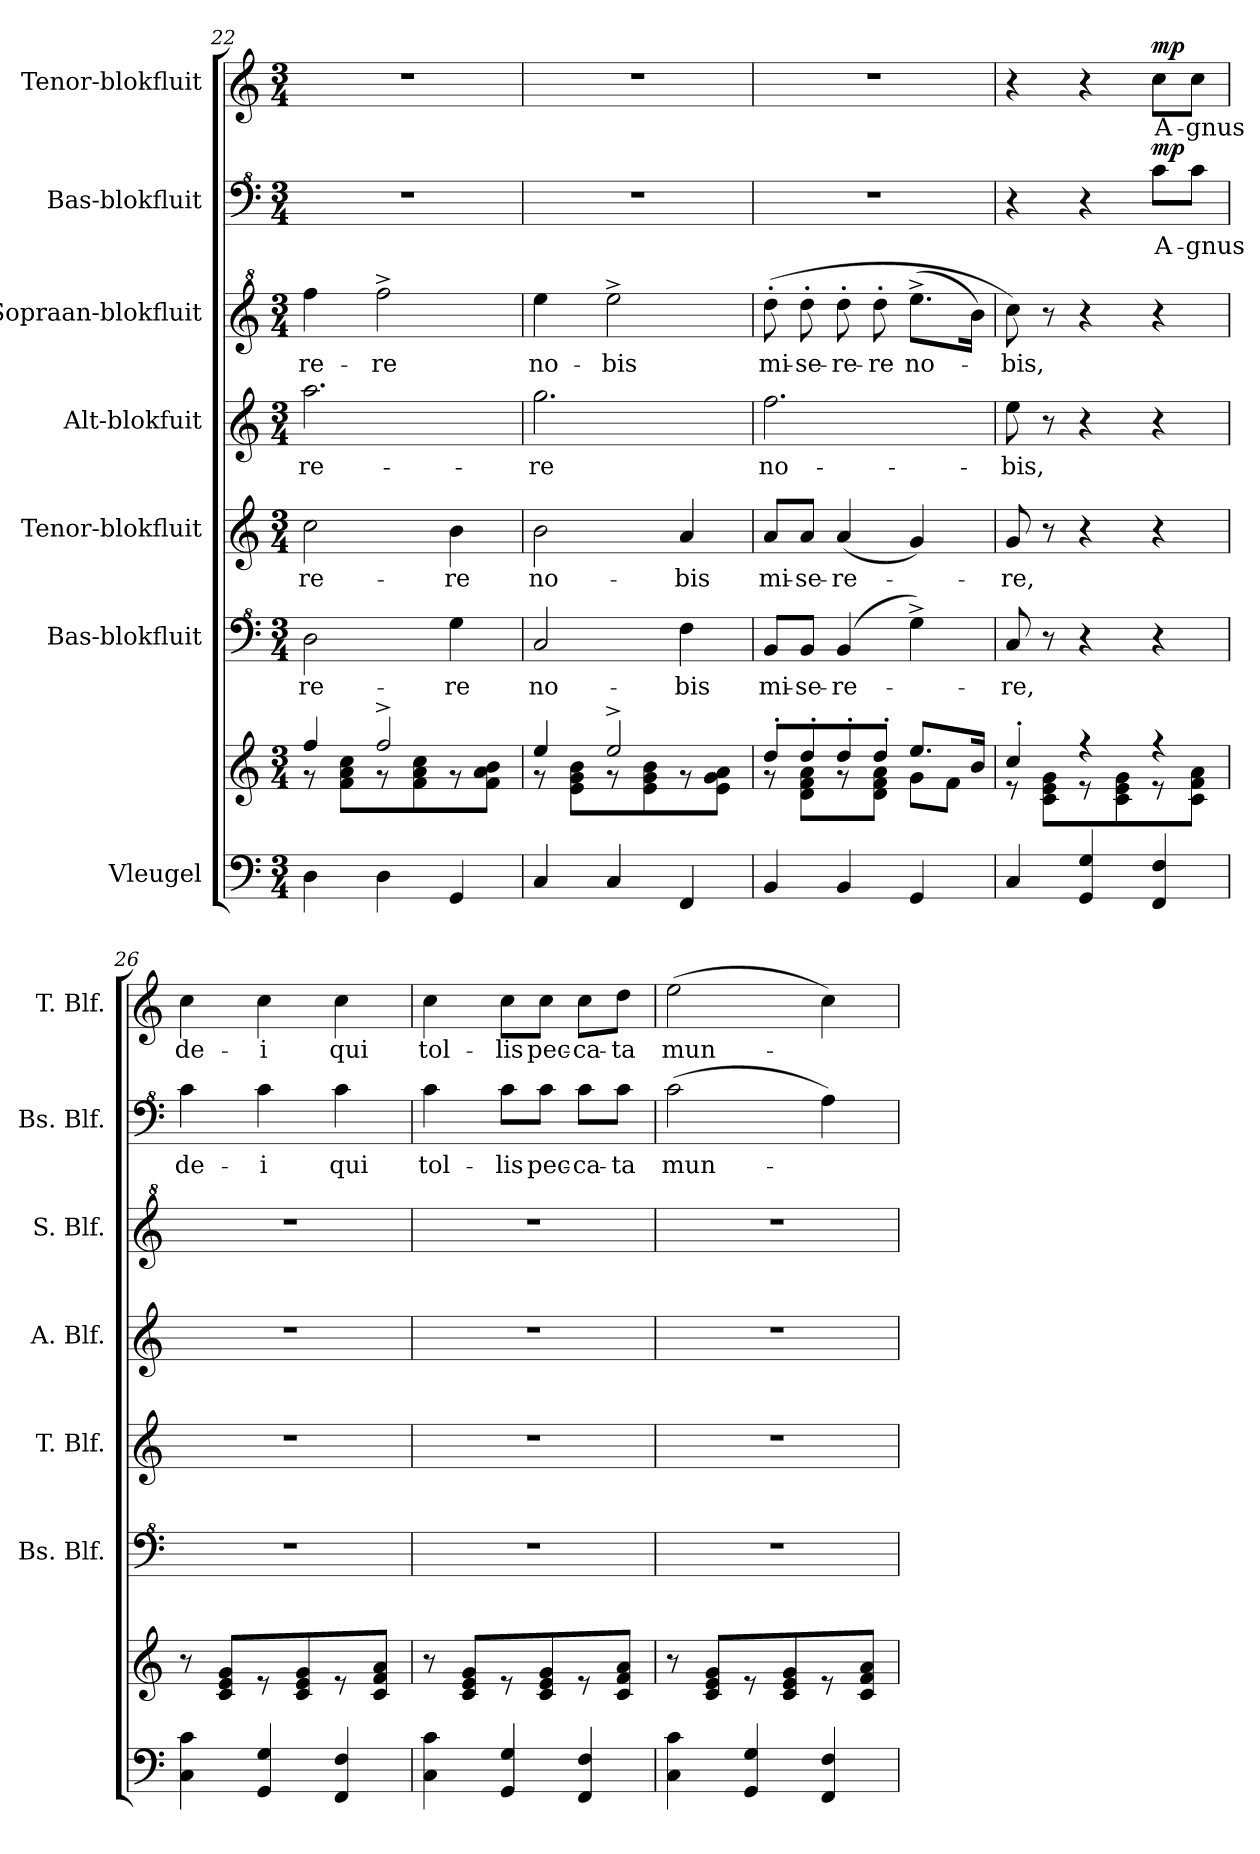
**kern	**kern	**kern	**text	**kern	**text	**kern	**text	**kern	**text	**kern	**text	**dynam	**kern	**text	**dynam
*part7	*part7	*part6	*part6	*part5	*part5	*part4	*part4	*part3	*part3	*part2	*part2	*part2	*part1	*part1	*part1
*staff8	*staff7	*staff6	*staff6	*staff5	*staff5	*staff4	*staff4	*staff3	*staff3	*staff2	*staff2	*staff2	*staff1	*staff1	*staff1
*I"Vleugel	*	*I"Bas-blokfluit	*	*I"Tenor-blokfluit	*	*I"Alt-blokfuit	*	*I"Sopraan-blokfluit	*	*I"Bas-blokfluit	*	*	*I"Tenor-blokfluit	*	*
*	*	*I'Bs. Blf.	*	*I'T. Blf.	*	*I'A. Blf.	*	*I'S. Blf.	*	*I'Bs. Blf.	*	*	*I'T. Blf.	*	*
*clefF4	*clefG2	*clefF^4	*	*clefG2	*	*clefG2	*	*clefG^2	*	*clefF^4	*	*	*clefG2	*	*
*k[]	*k[]	*k[]	*	*k[]	*	*k[]	*	*k[]	*	*k[]	*	*	*k[]	*	*
*M3/4	*M3/4	*M3/4	*	*M3/4	*	*M3/4	*	*M3/4	*	*M3/4	*	*	*M3/4	*	*
=22	=22	=22	=22	=22	=22	=22	=22	=22	=22	=22	=22	=22	=22	=22	=22
*	*^	*	*	*	*	*	*	*	*	*	*	*	*	*	*
!	!	!	!	!LO:LY:b	!	!LO:LY:b	!	!LO:LY:b	!	!LO:LY:b	!	!	!	!	!	!
4D\	4ff/	8r	2d\	-re-	2cc\	-re-	2.aa\	-re-	4fff\	-re-	2.r	.	.	2.r	.	.
.	.	8f\ 8a\ 8cc\L	.	.	.	.	.	.	.	.	.	.	.	.	.	.
!	!	!	!	!	!	!	!	!	!	!LO:LY:b	!	!	!	!	!	!
4D\	2ff^/	8r	.	.	.	.	.	.	2fff^\	-re	.	.	.	.	.	.
.	.	8f\ 8a\ 8cc\	.	.	.	.	.	.	.	.	.	.	.	.	.	.
!	!	!	!	!LO:LY:b	!	!LO:LY:b	!	!	!	!	!	!	!	!	!	!
4GG/	.	8r	4g\	-re	4b\	-re	.	.	.	.	.	.	.	.	.	.
.	.	8f\ 8a\ 8b\J	.	.	.	.	.	.	.	.	.	.	.	.	.	.
=23	=23	=23	=23	=23	=23	=23	=23	=23	=23	=23	=23	=23	=23	=23	=23	=23
!	!	!	!	!LO:LY:b	!	!LO:LY:b	!	!LO:LY:b	!	!LO:LY:b	!	!	!	!	!	!
4C/	4ee/	8r	2c/	no-	2b\	no-	2.gg\	-re	4eee\	no-	2.r	.	.	2.r	.	.
.	.	8e\ 8g\ 8b\L	.	.	.	.	.	.	.	.	.	.	.	.	.	.
!	!	!	!	!	!	!	!	!	!	!LO:LY:b	!	!	!	!	!	!
4C/	2ee^/	8r	.	.	.	.	.	.	2eee^\	-bis	.	.	.	.	.	.
.	.	8e\ 8g\ 8b\	.	.	.	.	.	.	.	.	.	.	.	.	.	.
!	!	!	!	!LO:LY:b	!	!LO:LY:b	!	!	!	!	!	!	!	!	!	!
4FF/	.	8r	4f\	-bis	4a/	-bis	.	.	.	.	.	.	.	.	.	.
.	.	8e\ 8g\ 8a\J	.	.	.	.	.	.	.	.	.	.	.	.	.	.
=24	=24	=24	=24	=24	=24	=24	=24	=24	=24	=24	=24	=24	=24	=24	=24	=24
!	!	!	!	!LO:LY:b	!	!LO:LY:b	!	!LO:LY:b	!	!LO:LY:b	!	!	!	!	!	!
4BB/	8dd'/L	8r	8B/L	mi-	8a/L	mi-	2.ff\	no-	(8ddd'\	mi-	2.r	.	.	2.r	.	.
!	!	!	!	!LO:LY:b	!	!LO:LY:b	!	!	!	!LO:LY:b	!	!	!	!	!	!
.	8dd'/	8d\ 8f\ 8a\L	8B/J	-se-	8a/J	-se-	.	.	8ddd'\	-se-	.	.	.	.	.	.
!	!	!	!	!LO:LY:b	!	!LO:LY:b	!	!	!	!LO:LY:b	!	!	!	!	!	!
4BB/	8dd'/	8r	(4B/	-re-	(4a/	-re-	.	.	8ddd'\	-re-	.	.	.	.	.	.
!	!	!	!	!	!	!	!	!	!	!LO:LY:b	!	!	!	!	!	!
.	8dd'/J	8d\ 8f\ 8a\J	.	.	.	.	.	.	8ddd'\	-re	.	.	.	.	.	.
!	!	!	!	!	!	!	!	!	!	!LO:LY:b	!	!	!	!	!	!
4GG/	8.ee/L	8g\L	4g^\)	.	4g/)	.	.	.	(8.eee^\L	no-	.	.	.	.	.	.
.	.	8f\J	.	.	.	.	.	.	.	.	.	.	.	.	.	.
.	16b/Jk	.	.	.	.	.	.	.	16bb\Jk)	.	.	.	.	.	.	.
!!LO:PB:g=z
=25	=25	=25	=25	=25	=25	=25	=25	=25	=25	=25	=25	=25	=25	=25	=25	=25
!	!	!	!	!LO:LY:b	!	!LO:LY:b	!	!LO:LY:b	!	!LO:LY:b	!	!	!	!	!	!
4C/	4cc'/	8r	8c/	-re,	8g/	-re,	8ee\	-bis,	8ccc\)	-bis,	4r	.	.	4r	.	.
.	.	8c\ 8e\ 8g\L	8r	.	8r	.	8r	.	8r	.	.	.	.	.	.	.
4GG/ 4G/	4r	8r	4r	.	4r	.	4r	.	4r	.	4r	.	.	4r	.	.
.	.	8c\ 8e\ 8g\	.	.	.	.	.	.	.	.	.	.	.	.	.	.
!	!	!	!	!	!	!	!	!	!	!	!	!LO:LY:b	!LO:DY:b	!	!LO:LY:b	!LO:DY:b
4FF/ 4F/	4r	8r	4r	.	4r	.	4r	.	4r	.	8cc\L	A-	mp	8cc\L	A-	mp
!	!	!	!	!	!	!	!	!	!	!	!	!LO:LY:b	!	!	!LO:LY:b	!
.	.	8c\ 8f\ 8a\J	.	.	.	.	.	.	.	.	8cc\J	-gnus	.	8cc\J	-gnus	.
=26	=26	=26	=26	=26	=26	=26	=26	=26	=26	=26	=26	=26	=26	=26	=26	=26
!	!	!	!	!	!	!	!	!	!	!	!	!LO:LY:b	!	!	!LO:LY:b	!
*	*v	*v	*	*	*	*	*	*	*	*	*	*	*	*	*	*
4C\ 4c\	8r	2.r	.	2.r	.	2.r	.	2.r	.	4cc\	de-	.	4cc\	de-	.
.	8c/ 8e/ 8g/L	.	.	.	.	.	.	.	.	.	.	.	.	.	.
!	!	!	!	!	!	!	!	!	!	!	!LO:LY:b	!	!	!LO:LY:b	!
4GG/ 4G/	8r	.	.	.	.	.	.	.	.	4cc\	-i	.	4cc\	-i	.
.	8c/ 8e/ 8g/	.	.	.	.	.	.	.	.	.	.	.	.	.	.
!	!	!	!	!	!	!	!	!	!	!	!LO:LY:b	!	!	!LO:LY:b	!
4FF/ 4F/	8r	.	.	.	.	.	.	.	.	4cc\	qui	.	4cc\	qui	.
.	8c/ 8f/ 8a/J	.	.	.	.	.	.	.	.	.	.	.	.	.	.
=27	=27	=27	=27	=27	=27	=27	=27	=27	=27	=27	=27	=27	=27	=27	=27
!	!	!	!	!	!	!	!	!	!	!	!LO:LY:b	!	!	!LO:LY:b	!
4C\ 4c\	8r	2.r	.	2.r	.	2.r	.	2.r	.	4cc\	tol-	.	4cc\	tol-	.
.	8c/ 8e/ 8g/L	.	.	.	.	.	.	.	.	.	.	.	.	.	.
!	!	!	!	!	!	!	!	!	!	!	!LO:LY:b	!	!	!LO:LY:b	!
4GG/ 4G/	8r	.	.	.	.	.	.	.	.	8cc\L	-lis	.	8cc\L	-lis	.
!	!	!	!	!	!	!	!	!	!	!	!LO:LY:b	!	!	!LO:LY:b	!
.	8c/ 8e/ 8g/	.	.	.	.	.	.	.	.	8cc\J	pec-	.	8cc\J	pec-	.
!	!	!	!	!	!	!	!	!	!	!	!LO:LY:b	!	!	!LO:LY:b	!
4FF/ 4F/	8r	.	.	.	.	.	.	.	.	8cc\L	-ca-	.	8cc\L	-ca-	.
!	!	!	!	!	!	!	!	!	!	!	!LO:LY:b	!	!	!LO:LY:b	!
.	8c/ 8f/ 8a/J	.	.	.	.	.	.	.	.	8cc\J	-ta	.	8dd\J	-ta	.
=28	=28	=28	=28	=28	=28	=28	=28	=28	=28	=28	=28	=28	=28	=28	=28
!	!	!	!	!	!	!	!	!	!	!	!LO:LY:b	!	!	!LO:LY:b	!
4C\ 4c\	8r	2.r	.	2.r	.	2.r	.	2.r	.	(2cc\	mun-	.	(2ee\	mun-	.
.	8c/ 8e/ 8g/L	.	.	.	.	.	.	.	.	.	.	.	.	.	.
4GG/ 4G/	8r	.	.	.	.	.	.	.	.	.	.	.	.	.	.
.	8c/ 8e/ 8g/	.	.	.	.	.	.	.	.	.	.	.	.	.	.
4FF/ 4F/	8r	.	.	.	.	.	.	.	.	4a\)	.	.	4cc\)	.	.
.	8c/ 8f/ 8a/J	.	.	.	.	.	.	.	.	.	.	.	.	.	.
=	=	=	=	=	=	=	=	=	=	=	=	=	=	=	=
*-	*-	*-	*-	*-	*-	*-	*-	*-	*-	*-	*-	*-	*-	*-	*-
